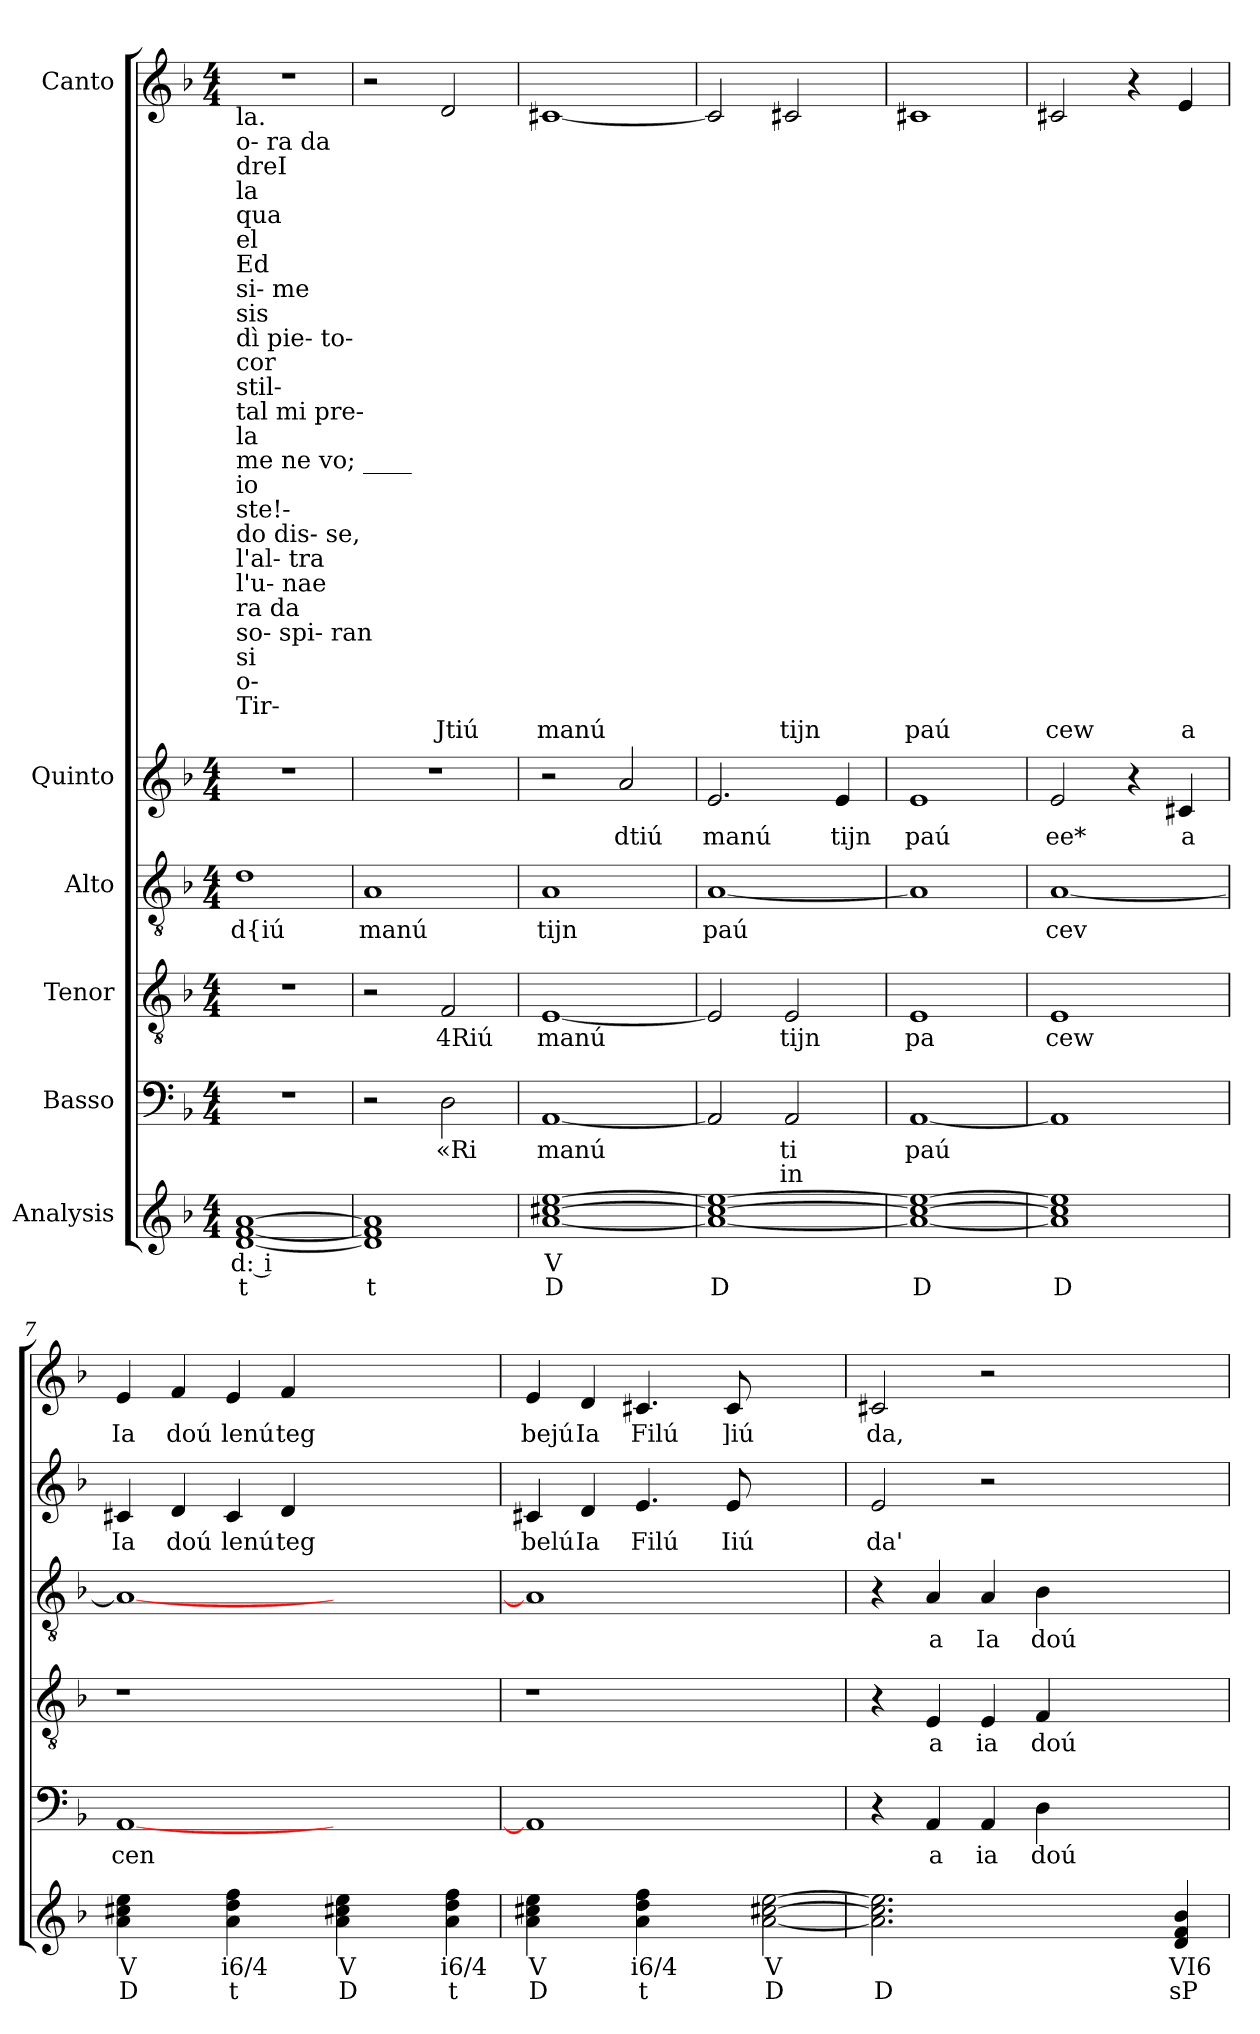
**kern	**text	**text	**kern	**text	**text	**kern	**text	**kern	**text	**kern	**text	**kern	**text
*part6	*part6	*part6	*part5	*part5	*part5	*part4	*part4	*part3	*part3	*part2	*part2	*part1	*part1
*staff6	*staff6	*staff6	*staff5	*staff5	*staff5	*staff4	*staff4	*staff3	*staff3	*staff2	*staff2	*staff1	*staff1
*I"Analysis	*	*	*I"Basso	*	*	*I"Tenor	*	*I"Alto	*	*I"Quinto	*	*I"Canto	*
*	*	*	*clefF4	*	*	*clefGv2	*	*clefGv2	*	*clefG2	*	*clefG2	*
*k[b-]	*	*	*k[b-]	*	*	*k[b-]	*	*k[b-]	*	*k[b-]	*	*k[b-]	*
*	*	*	*F:	*	*	*F:	*	*F:	*	*F:	*	*F:	*
*M4/4	*	*	*M4/4	*	*	*M4/4	*	*M4/4	*	*M4/4	*	*M4/4	*
*MM120	*	*	*MM120	*	*	*MM120	*	*MM120	*	*MM120	*	*MM120	*
=1	=1	=1	=1	=1	=1	=1	=1	=1	=1	=1	=1	=1	=1
!	!	!	!	!	!	!	!	!	!	!	!	!LO:TX:b:t=la.	!
!	!	!	!	!	!	!	!	!	!	!	!	!LO:TX:b:t=o- ra da	!
!	!	!	!	!	!	!	!	!	!	!	!	!LO:TX:b:t=dreI	!
!	!	!	!	!	!	!	!	!	!	!	!	!LO:TX:b:t=la	!
!	!	!	!	!	!	!	!	!	!	!	!	!LO:TX:b:t=qua	!
!	!	!	!	!	!	!	!	!	!	!	!	!LO:TX:b:t=el	!
!	!	!	!	!	!	!	!	!	!	!	!	!LO:TX:b:t=Ed	!
!	!	!	!	!	!	!	!	!	!	!	!	!LO:TX:b:t=si- me	!
!	!	!	!	!	!	!	!	!	!	!	!	!LO:TX:b:t=sis	!
!	!	!	!	!	!	!	!	!	!	!	!	!LO:TX:b:t=dì pie- to-	!
!	!	!	!	!	!	!	!	!	!	!	!	!LO:TX:b:t=cor	!
!	!	!	!	!	!	!	!	!	!	!	!	!LO:TX:b:t=stil-	!
!	!	!	!	!	!	!	!	!	!	!	!	!LO:TX:b:t=tal mi pre-	!
!	!	!	!	!	!	!	!	!	!	!	!	!LO:TX:b:t=la	!
!	!	!	!	!	!	!	!	!	!	!	!	!LO:TX:b:t=me ne vo; ____	!
!	!	!	!	!	!	!	!	!	!	!	!	!LO:TX:b:t=io	!
!	!	!	!	!	!	!	!	!	!	!	!	!LO:TX:b:t=ste!-	!
!	!	!	!	!	!	!	!	!	!	!	!	!LO:TX:b:t=do dis- se,	!
!	!	!	!	!	!	!	!	!	!	!	!	!LO:TX:b:t=l'al- tra	!
!	!	!	!	!	!	!	!	!	!	!	!	!LO:TX:b:t=l'u- nae	!
!	!	!	!	!	!	!	!	!	!	!	!	!LO:TX:b:t=ra da	!
!	!	!	!	!	!	!	!	!	!	!	!	!LO:TX:b:t=so- spi- ran	!
!	!	!	!	!	!	!	!	!	!	!	!	!LO:TX:b:t=si	!
!	!	!	!	!	!	!	!	!	!	!	!	!LO:TX:b:t=o-	!
!	!	!	!	!	!	!	!	!	!	!	!	!LO:TX:b:t=Tir-	!
!	!	!	!	!	!	!	!	!	!LO:LY:b	!	!	!	!
[1d [1f [1a	d: i	t	1r	.	.	1r	.	1d	d{iú	1r	.	1r	.
=2	=2	=2	=2	=2	=2	=2	=2	=2	=2	=2	=2	=2	=2
!	!	!	!	!	!	!	!	!	!LO:LY:b	!	!	!	!
1d] 1f] 1a]	.	t	2r	.	.	2r	.	1A	manú	1r	.	2r	.
!	!	!	!	!LO:LY:b	!	!	!	!	!	!	!	!	!
!	!	!	!	!	!	!	!LO:LY:b	!	!	!	!	!	!
!	!	!	!	!	!	!	!	!	!	!	!	!	!LO:LY:b
.	.	.	2D\	«Ri	.	2F/	4Riú	.	.	.	.	2d/	Jtiú
=3	=3	=3	=3	=3	=3	=3	=3	=3	=3	=3	=3	=3	=3
!	!	!	!	!LO:LY:b	!	!	!	!	!	!	!	!	!
!	!	!	!	!	!	!	!LO:LY:b	!	!	!	!	!	!
!	!	!	!	!	!	!	!	!	!LO:LY:b	!	!	!	!
!	!	!	!	!	!	!	!	!	!	!	!	!	!LO:LY:b
[1a [1cc#X [1ee	V	D	[1AA	manú	.	[1E	manú	1A	tijn	2r	.	[1c#X	manú
!	!	!	!	!	!	!	!	!	!	!	!LO:LY:b	!	!
.	.	.	.	.	.	.	.	.	.	2a/	dtiú	.	.
=4	=4	=4	=4	=4	=4	=4	=4	=4	=4	=4	=4	=4	=4
!	!	!	!	!	!	!	!	!	!LO:LY:b	!	!	!	!
!	!	!	!	!	!	!	!	!	!	!	!LO:LY:b	!	!
1a_ 1cc#_ 1ee_	.	D	2AA/]	.	.	2E/]	.	[1A	paú	2.e/	manú	2c#/]	.
!	!	!	!	!LO:LY:b	!LO:LY:b	!	!	!	!	!	!	!	!
!	!	!	!	!	!	!	!LO:LY:b	!	!	!	!	!	!
!	!	!	!	!	!	!	!	!	!	!	!	!	!LO:LY:b
.	.	.	2AA/	ti	in	2E/	tijn	.	.	.	.	2c#X/	tijn
!	!	!	!	!	!	!	!	!	!	!	!LO:LY:b	!	!
.	.	.	.	.	.	.	.	.	.	4e/	tijn	.	.
=5	=5	=5	=5	=5	=5	=5	=5	=5	=5	=5	=5	=5	=5
!	!	!	!	!LO:LY:b	!	!	!	!	!	!	!	!	!
!	!	!	!	!	!	!	!LO:LY:b	!	!	!	!	!	!
!	!	!	!	!	!	!	!	!	!	!	!LO:LY:b	!	!
!	!	!	!	!	!	!	!	!	!	!	!	!	!LO:LY:b
1a_ 1cc#_ 1ee_	.	D	[1AA	paú	.	1E	pa	1A]	.	1e	paú	1c#X	paú
=6	=6	=6	=6	=6	=6	=6	=6	=6	=6	=6	=6	=6	=6
!	!	!	!	!	!	!	!LO:LY:b	!	!	!	!	!	!
!	!	!	!	!	!	!	!	!	!LO:LY:b	!	!	!	!
!	!	!	!	!	!	!	!	!	!	!	!LO:LY:b	!	!
!	!	!	!	!	!	!	!	!	!	!	!	!	!LO:LY:b
1a] 1cc#] 1ee]	.	D	1AA]	.	.	1E	cew	[1A	cev	2e/	ee*	2c#X/	cew
.	.	.	.	.	.	.	.	.	.	4r	.	4r	.
!	!	!	!	!	!	!	!	!	!	!	!LO:LY:b	!	!
!	!	!	!	!	!	!	!	!	!	!	!	!	!LO:LY:b
.	.	.	.	.	.	.	.	.	.	4c#X/	a	4e/	a
=7	=7	=7	=7	=7	=7	=7	=7	=7	=7	=7	=7	=7	=7
!	!	!	!	!LO:LY:b	!	!	!	!	!	!	!	!	!
!	!	!	!	!	!	!	!	!	!	!	!LO:LY:b	!	!
!	!	!	!	!	!	!	!	!	!	!	!	!	!LO:LY:b
4a 4cc#X 4ee	V	D	[1AA	cen	.	1r	.	1A_	.	4c#X/	Ia	4e/	Ia
!	!	!	!	!	!	!	!	!	!	!	!LO:LY:b	!	!
!	!	!	!	!	!	!	!	!	!	!	!	!	!LO:LY:b
4ryy	.	.	.	.	.	.	.	.	.	4d/	doú	4f/	doú
!	!	!	!	!	!	!	!	!	!	!	!LO:LY:b	!	!
!	!	!	!	!	!	!	!	!	!	!	!	!	!LO:LY:b
4a 4dd 4ff	i6/4	t	.	.	.	.	.	.	.	4c#/	lenú	4e/	lenú
!	!	!	!	!	!	!	!	!	!	!	!LO:LY:b	!	!
!	!	!	!	!	!	!	!	!	!	!	!	!	!LO:LY:b
4ryy	.	.	.	.	.	.	.	.	.	4d/	teg	4f/	teg
4a 4cc#X 4ee	V	D	2.ryy	.	.	2.ryy	.	2.ryy	.	2.ryy	.	2.ryy	.
4ryy	.	.	.	.	.	.	.	.	.	.	.	.	.
4a 4dd 4ff	i6/4	t	.	.	.	.	.	.	.	.	.	.	.
=8	=8	=8	=8	=8	=8	=8	=8	=8	=8	=8	=8	=8	=8
!	!	!	!	!	!	!	!	!	!	!	!LO:LY:b	!	!
!	!	!	!	!	!	!	!	!	!	!	!	!	!LO:LY:b
4a 4cc#X 4ee	V	D	1AA]	.	.	1r	.	1A]	.	4c#X/	belú	4e/	bejú
!	!	!	!	!	!	!	!	!	!	!	!LO:LY:b	!	!
!	!	!	!	!	!	!	!	!	!	!	!	!	!LO:LY:b
4ryy	.	.	.	.	.	.	.	.	.	4d/	Ia	4d/	Ia
!	!	!	!	!	!	!	!	!	!	!	!LO:LY:b	!	!
!	!	!	!	!	!	!	!	!	!	!	!	!	!LO:LY:b
4a 4dd 4ff	i6/4	t	.	.	.	.	.	.	.	4.e/	Filú	4.c#X/	Filú
4ryy	.	.	.	.	.	.	.	.	.	.	.	.	.
!	!	!	!	!	!	!	!	!	!	!	!LO:LY:b	!	!
!	!	!	!	!	!	!	!	!	!	!	!	!	!LO:LY:b
.	.	.	.	.	.	.	.	.	.	8e/	Iiú	8c#/	]iú
[2a [2cc#X [2ee	V	D	2ryy	.	.	2ryy	.	2ryy	.	2ryy	.	2ryy	.
=9	=9	=9	=9	=9	=9	=9	=9	=9	=9	=9	=9	=9	=9
!	!	!	!	!	!	!	!	!	!	!	!LO:LY:b	!	!
!	!	!	!	!	!	!	!	!	!	!	!	!	!LO:LY:b
2.a] 2.cc#] 2.ee]	.	D	4r	.	.	4r	.	4r	.	2e/	da'	2c#X/	da,
!	!	!	!	!LO:LY:b	!	!	!	!	!	!	!	!	!
!	!	!	!	!	!	!	!LO:LY:b	!	!	!	!	!	!
!	!	!	!	!	!	!	!	!	!LO:LY:b	!	!	!	!
.	.	.	4AA/	a	.	4E/	a	4A/	a	.	.	.	.
!	!	!	!	!LO:LY:b	!	!	!	!	!	!	!	!	!
!	!	!	!	!	!	!	!LO:LY:b	!	!	!	!	!	!
!	!	!	!	!	!	!	!	!	!LO:LY:b	!	!	!	!
.	.	.	4AA/	ia	.	4E/	ia	4A/	Ia	2r	.	2r	.
!	!	!	!	!LO:LY:b	!	!	!	!	!	!	!	!	!
!	!	!	!	!	!	!	!LO:LY:b	!	!	!	!	!	!
!	!	!	!	!	!	!	!	!	!LO:LY:b	!	!	!	!
2.ryy	.	.	4D\	doú	.	4F/	doú	4B-\	doú	.	.	.	.
.	.	.	2.ryy	.	.	2.ryy	.	2.ryy	.	2.ryy	.	2.ryy	.
4d 4f 4b-	VI6	sP	.	.	.	.	.	.	.	.	.	.	.
=	=	=	=	=	=	=	=	=	=	=	=	=	=
*-	*-	*-	*-	*-	*-	*-	*-	*-	*-	*-	*-	*-	*-
